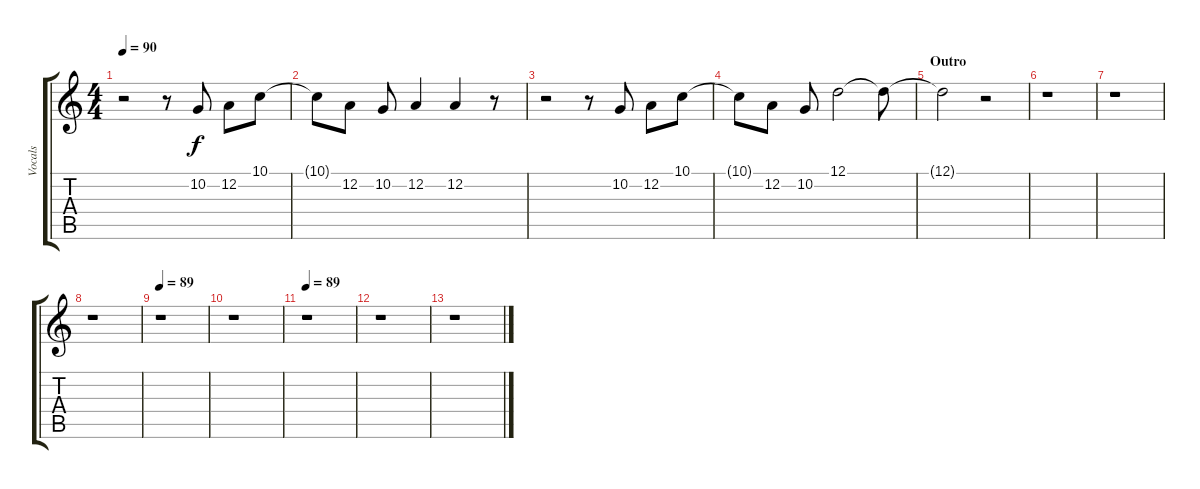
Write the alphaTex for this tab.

\track ("Vocals" "Vocals") {instrument baritonesax}
\staff {score tabs}
\tuning (D4 A3 F3 C3 G2 D2) {hide}
\ts (4 4)
\tempo 90
\clef g2
\ks c
r.2{dy f} r.8 10.2.8 12.2.8 10.1.8 |
10.1{t}.8 12.2.8 10.2.8 12.2.4 12.2.4 r.8 |
r.2 r.8 10.2.8 12.2.8 10.1.8 |
10.1{t}.8 12.2.8 10.2.8 12.1.2 12.1{t}.8 |
\section ("" "Outro")
12.1{t}.2 r.2 |
r.1 |
r.1 |
r.1 |
\tempo 89
r.1 |
r.1 |
\tempo 89
r.1 |
r.1 |
r.1
